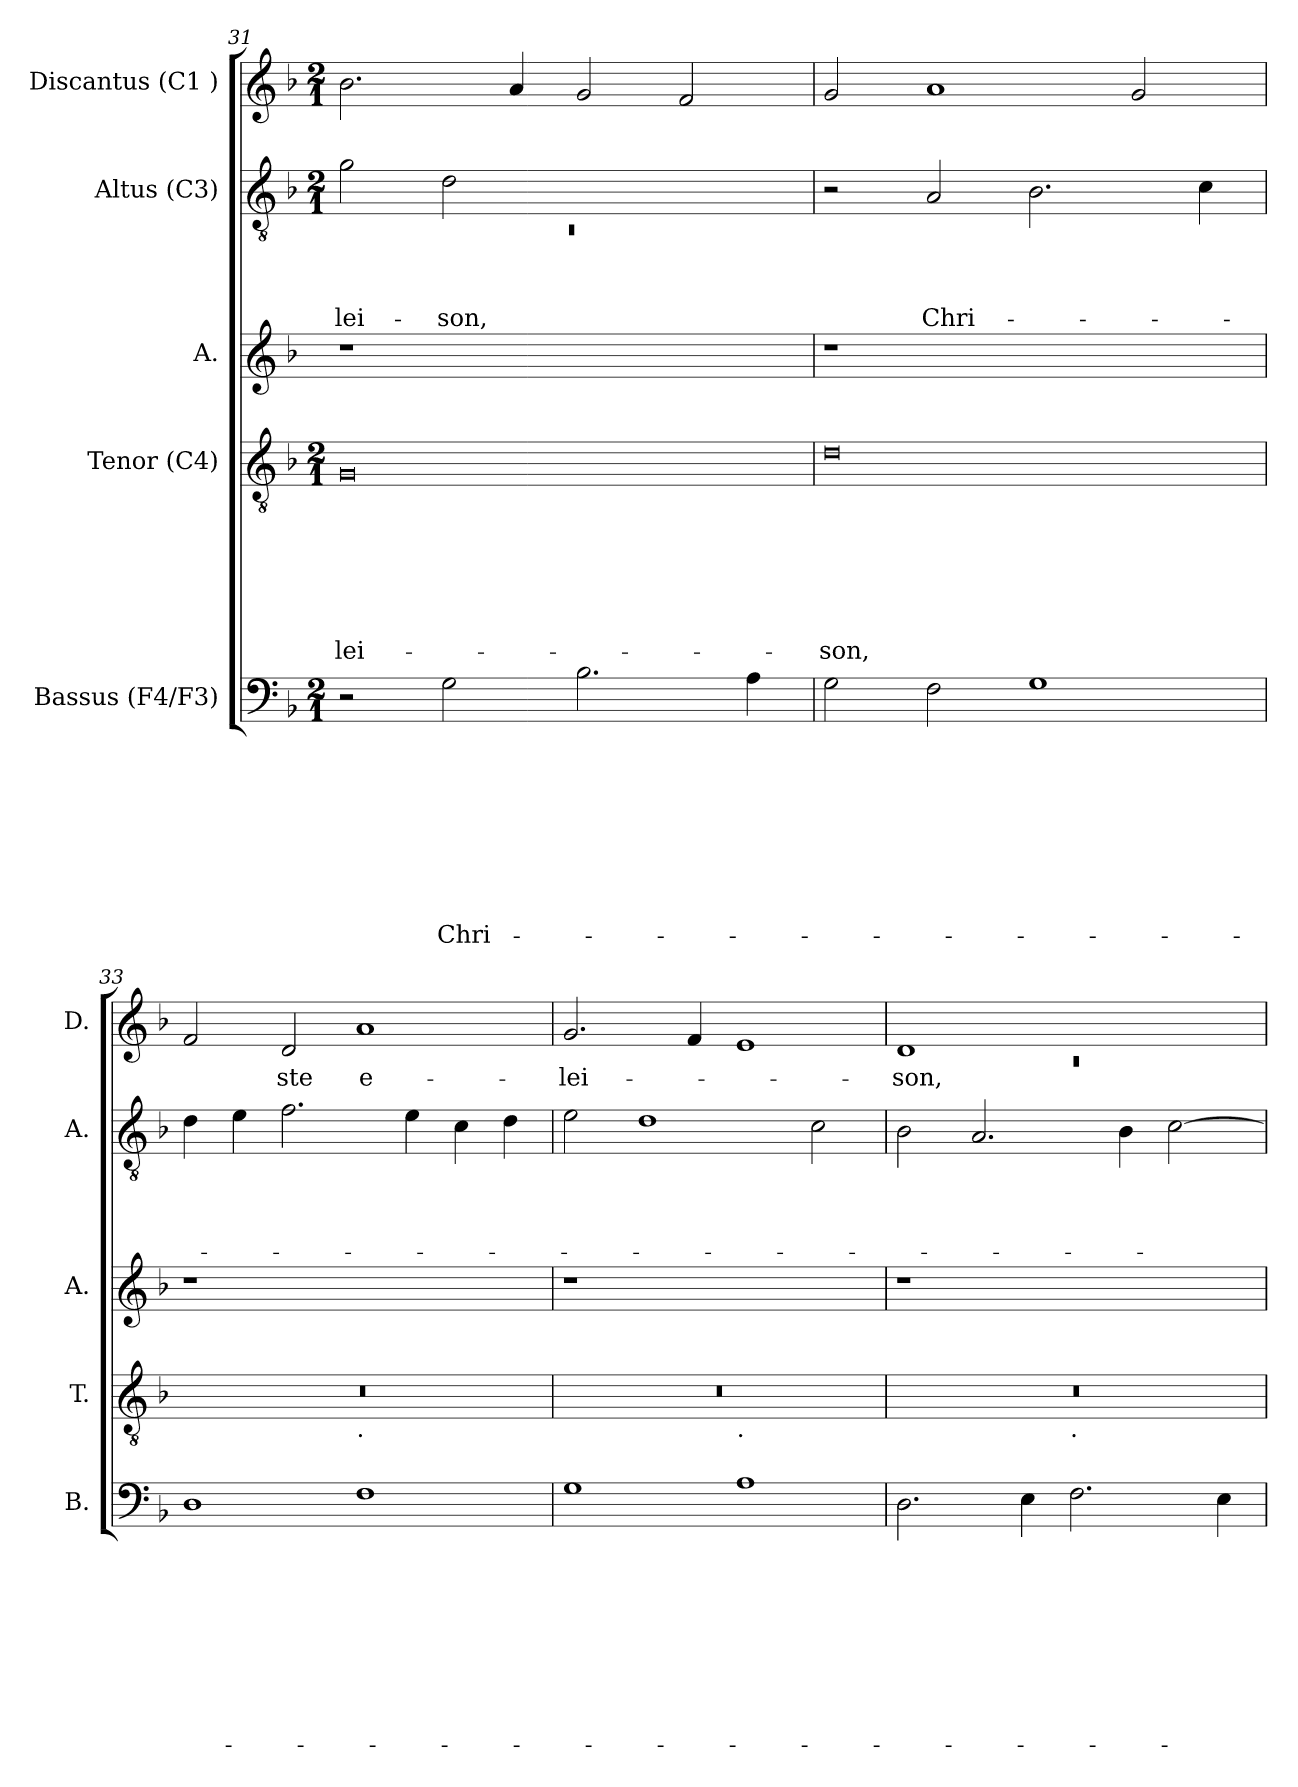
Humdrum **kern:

**kern	**text	**text	**text	**text	**text	**text	**text	**text	**text	**kern	**text	**text	**text	**text	**text	**text	**text	**kern	**kern	**text	**text	**text	**text	**kern	**text
*part5	*part5	*part5	*part5	*part5	*part5	*part5	*part5	*part5	*part5	*part4	*part4	*part4	*part4	*part4	*part4	*part4	*part4	*part3	*part2	*part2	*part2	*part2	*part2	*part1	*part1
*staff5	*staff5	*staff5	*staff5	*staff5	*staff5	*staff5	*staff5	*staff5	*staff5	*staff4	*staff4	*staff4	*staff4	*staff4	*staff4	*staff4	*staff4	*staff3	*staff2	*staff2	*staff2	*staff2	*staff2	*staff1	*staff1
*I"Bassus (F4/F3)	*	*	*	*	*	*	*	*	*	*I"Tenor (C4)	*	*	*	*	*	*	*	*I"A.	*I"Altus (C3)	*	*	*	*	*I"Discantus (C1 )	*
*I'B.	*	*	*	*	*	*	*	*	*	*I'T.	*	*	*	*	*	*	*	*I'A.	*I'A.	*	*	*	*	*I'D.	*
*clefF4	*	*	*	*	*	*	*	*	*	*clefGv2	*	*	*	*	*	*	*	*clefG2	*clefGv2	*	*	*	*	*clefG2	*
*k[b-]	*	*	*	*	*	*	*	*	*	*k[b-]	*	*	*	*	*	*	*	*k[b-]	*k[b-]	*	*	*	*	*k[b-]	*
*F:	*	*	*	*	*	*	*	*	*	*F:	*	*	*	*	*	*	*	*F:	*F:	*	*	*	*	*F:	*
*M2/1	*	*	*	*	*	*	*	*	*	*M2/1	*	*	*	*	*	*	*	*	*M2/1	*	*	*	*	*M2/1	*
=31	=31	=31	=31	=31	=31	=31	=31	=31	=31	=31	=31	=31	=31	=31	=31	=31	=31	=31	=31	=31	=31	=31	=31	=31	=31
*	*	*	*	*	*	*	*	*	*	*	*	*	*	*	*	*	*	*	*^	*	*	*	*	*	*
!	!	!	!	!	!	!	!	!	!	!	!	!	!	!	!	!	!LO:LY:b:rj	!	!	!LO:N:vis=1	!	!	!	!LO:LY:b	!	!
2r	.	.	.	.	.	.	.	.	.	0G	.	.	.	.	.	.	-lei-	1r	2g\	0rC	.	.	.	-lei-	2.b-\	.
!	!	!	!	!	!	!	!	!	!LO:LY:b	!	!	!	!	!	!	!	!	!	!	!	!	!	!	!LO:LY:b	!	!
2G\	.	.	.	.	.	.	.	.	Chri-	.	.	.	.	.	.	.	.	.	2d\	.	.	.	.	-son,	.	.
.	.	.	.	.	.	.	.	.	.	.	.	.	.	.	.	.	.	.	.	.	.	.	.	.	4a/	.
2.B-\	.	.	.	.	.	.	.	.	.	.	.	.	.	.	.	.	.	1ryy	1ryy	.	.	.	.	.	2g/	.
.	.	.	.	.	.	.	.	.	.	.	.	.	.	.	.	.	.	.	.	.	.	.	.	.	2f/	.
4A\	.	.	.	.	.	.	.	.	.	.	.	.	.	.	.	.	.	.	.	.	.	.	.	.	.	.
*	*	*	*	*	*	*	*	*	*	*	*	*	*	*	*	*	*	*	*v	*v	*	*	*	*	*	*
=32	=32	=32	=32	=32	=32	=32	=32	=32	=32	=32	=32	=32	=32	=32	=32	=32	=32	=32	=32	=32	=32	=32	=32	=32	=32
!	!	!	!	!	!	!	!	!	!	!	!	!	!	!	!	!	!LO:LY:b	!	!	!	!	!	!	!	!
2G\	.	.	.	.	.	.	.	.	.	0d	.	.	.	.	.	.	-son,	1r	2r	.	.	.	.	2g/	.
!	!	!	!	!	!	!	!	!	!	!	!	!	!	!	!	!	!	!	!	!	!	!	!LO:LY:b	!	!
2F\	.	.	.	.	.	.	.	.	.	.	.	.	.	.	.	.	.	.	2A/	.	.	.	Chri-	1a	.
1G	.	.	.	.	.	.	.	.	.	.	.	.	.	.	.	.	.	1ryy	2.B-\	.	.	.	.	.	.
.	.	.	.	.	.	.	.	.	.	.	.	.	.	.	.	.	.	.	.	.	.	.	.	2g/	.
.	.	.	.	.	.	.	.	.	.	.	.	.	.	.	.	.	.	.	4c\	.	.	.	.	.	.
=33	=33	=33	=33	=33	=33	=33	=33	=33	=33	=33	=33	=33	=33	=33	=33	=33	=33	=33	=33	=33	=33	=33	=33	=33	=33
*	*	*	*	*	*	*	*	*	*	*^	*	*	*	*	*	*	*	*	*	*	*	*	*	*	*
1D	.	.	.	.	.	.	.	.	.	0r	1ryy	.	.	.	.	.	.	.	1r	4d\	.	.	.	.	2f/	.
.	.	.	.	.	.	.	.	.	.	.	.	.	.	.	.	.	.	.	.	4e\	.	.	.	.	.	.
!	!	!	!	!	!	!	!	!	!	!	!	!	!	!	!	!	!	!	!	!	!	!	!	!	!	!LO:LY:b
.	.	.	.	.	.	.	.	.	.	.	.	.	.	.	.	.	.	.	.	2.f\	.	.	.	.	2d/	-ste
!	!	!	!	!	!	!	!	!	!	!	!LO:TX:b:t=.	!	!	!	!	!	!	!	!	!	!	!	!	!	!	!
!	!	!	!	!	!	!	!	!	!	!	!	!	!	!	!	!	!	!	!	!	!	!	!	!	!	!LO:LY:b:rj
1F	.	.	.	.	.	.	.	.	.	.	1ryy	.	.	.	.	.	.	.	1ryy	.	.	.	.	.	1a	e-
.	.	.	.	.	.	.	.	.	.	.	.	.	.	.	.	.	.	.	.	4e\	.	.	.	.	.	.
.	.	.	.	.	.	.	.	.	.	.	.	.	.	.	.	.	.	.	.	4c\	.	.	.	.	.	.
.	.	.	.	.	.	.	.	.	.	.	.	.	.	.	.	.	.	.	.	4d\	.	.	.	.	.	.
!!LO:LB:g=z
=34	=34	=34	=34	=34	=34	=34	=34	=34	=34	=34	=34	=34	=34	=34	=34	=34	=34	=34	=34	=34	=34	=34	=34	=34	=34	=34
!	!	!	!	!	!	!	!	!	!	!	!	!	!	!	!	!	!	!	!	!	!	!	!	!	!	!LO:LY:b
1G	.	.	.	.	.	.	.	.	.	0r	1ryy	.	.	.	.	.	.	.	1r	2e\	.	.	.	.	2.g/	-lei-
.	.	.	.	.	.	.	.	.	.	.	.	.	.	.	.	.	.	.	.	1d	.	.	.	.	.	.
.	.	.	.	.	.	.	.	.	.	.	.	.	.	.	.	.	.	.	.	.	.	.	.	.	4f/	.
!	!	!	!	!	!	!	!	!	!	!	!LO:TX:b:t=.	!	!	!	!	!	!	!	!	!	!	!	!	!	!	!
1A	.	.	.	.	.	.	.	.	.	.	1ryy	.	.	.	.	.	.	.	1ryy	.	.	.	.	.	1e	.
.	.	.	.	.	.	.	.	.	.	.	.	.	.	.	.	.	.	.	.	2c\	.	.	.	.	.	.
=35	=35	=35	=35	=35	=35	=35	=35	=35	=35	=35	=35	=35	=35	=35	=35	=35	=35	=35	=35	=35	=35	=35	=35	=35	=35	=35
*	*	*	*	*	*	*	*	*	*	*	*	*	*	*	*	*	*	*	*	*	*	*	*	*	*^	*
!	!	!	!	!	!	!	!	!	!	!	!	!	!	!	!	!	!	!	!	!	!	!	!	!	!	!LO:N:vis=1	!LO:LY:b
2.D\	.	.	.	.	.	.	.	.	.	0r	1ryy	.	.	.	.	.	.	.	1r	2B-\	.	.	.	.	1d	0rc	-son,
.	.	.	.	.	.	.	.	.	.	.	.	.	.	.	.	.	.	.	.	2.A/	.	.	.	.	.	.	.
4E\	.	.	.	.	.	.	.	.	.	.	.	.	.	.	.	.	.	.	.	.	.	.	.	.	.	.	.
!	!	!	!	!	!	!	!	!	!	!	!LO:TX:b:t=.	!	!	!	!	!	!	!	!	!	!	!	!	!	!	!	!
2.F\	.	.	.	.	.	.	.	.	.	.	1ryy	.	.	.	.	.	.	.	1ryy	.	.	.	.	.	1ryy	.	.
.	.	.	.	.	.	.	.	.	.	.	.	.	.	.	.	.	.	.	.	4B-\	.	.	.	.	.	.	.
.	.	.	.	.	.	.	.	.	.	.	.	.	.	.	.	.	.	.	.	[>2c\	.	.	.	.	.	.	.
4E\	.	.	.	.	.	.	.	.	.	.	.	.	.	.	.	.	.	.	.	.	.	.	.	.	.	.	.
*	*	*	*	*	*	*	*	*	*	*v	*v	*	*	*	*	*	*	*	*	*	*	*	*	*	*v	*v	*
=	=	=	=	=	=	=	=	=	=	=	=	=	=	=	=	=	=	=	=	=	=	=	=	=	=
*-	*-	*-	*-	*-	*-	*-	*-	*-	*-	*-	*-	*-	*-	*-	*-	*-	*-	*-	*-	*-	*-	*-	*-	*-	*-
